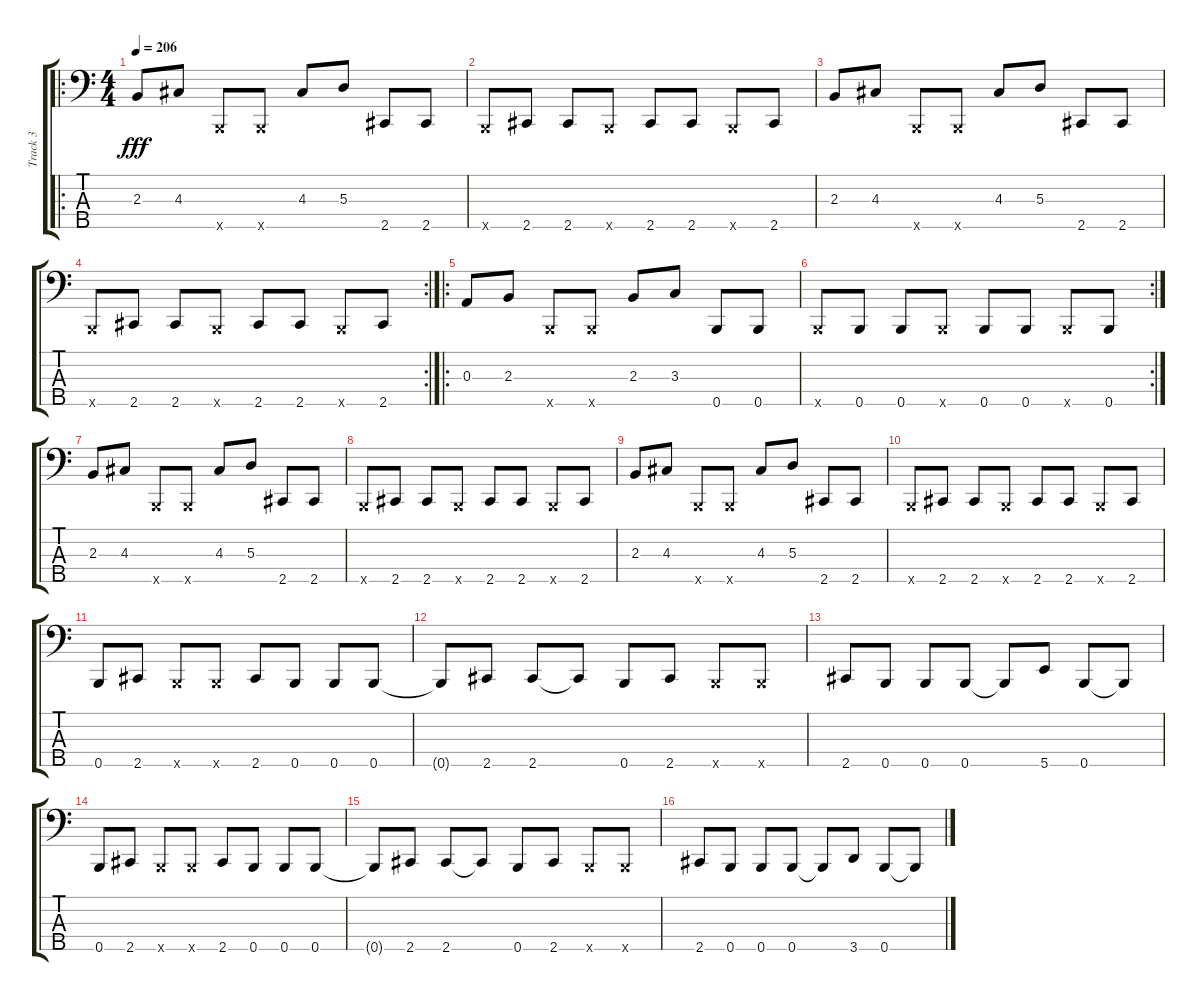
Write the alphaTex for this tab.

\track ("Track 3" "Track 3") {instrument electricbassfinger}
\staff {score tabs}
\tuning (G2 D2 A1 E1 B0) {hide}
\ro
\ts (4 4)
\tempo 206
\clef f4
\ks c
2.3.8{dy fff} 4.3.8 0.5{x}.8 0.5{x}.8 4.3.8 5.3.8 2.5.8 2.5.8 |
0.5{x}.8 2.5.8 2.5.8 0.5{x}.8 2.5.8 2.5.8 0.5{x}.8 2.5.8 |
2.3.8 4.3.8 0.5{x}.8 0.5{x}.8 4.3.8 5.3.8 2.5.8 2.5.8 |
\rc 2
0.5{x}.8 2.5.8 2.5.8 0.5{x}.8 2.5.8 2.5.8 0.5{x}.8 2.5.8 |
\ro
0.3.8 2.3.8 0.5{x}.8 0.5{x}.8 2.3.8 3.3.8 0.5.8 0.5.8 |
\rc 2
0.5{x}.8 0.5.8 0.5.8 0.5{x}.8 0.5.8 0.5.8 0.5{x}.8 0.5.8 |
2.3.8 4.3.8 0.5{x}.8 0.5{x}.8 4.3.8 5.3.8 2.5.8 2.5.8 |
0.5{x}.8 2.5.8 2.5.8 0.5{x}.8 2.5.8 2.5.8 0.5{x}.8 2.5.8 |
2.3.8 4.3.8 0.5{x}.8 0.5{x}.8 4.3.8 5.3.8 2.5.8 2.5.8 |
0.5{x}.8 2.5.8 2.5.8 0.5{x}.8 2.5.8 2.5.8 0.5{x}.8 2.5.8 |
0.5.8 2.5.8 0.5{x}.8 0.5{x}.8 2.5.8 0.5.8 0.5.8 0.5.8 |
0.5{t}.8 2.5.8 2.5.8 2.5{t}.8 0.5.8 2.5.8 0.5{x}.8 0.5{x}.8 |
2.5.8 0.5.8 0.5.8 0.5.8 0.5{t}.8 5.5.8 0.5.8 0.5{t}.8 |
0.5.8 2.5.8 0.5{x}.8 0.5{x}.8 2.5.8 0.5.8 0.5.8 0.5.8 |
0.5{t}.8 2.5.8 2.5.8 2.5{t}.8 0.5.8 2.5.8 0.5{x}.8 0.5{x}.8 |
2.5.8 0.5.8 0.5.8 0.5.8 0.5{t}.8 3.5.8 0.5.8 0.5{t}.8
